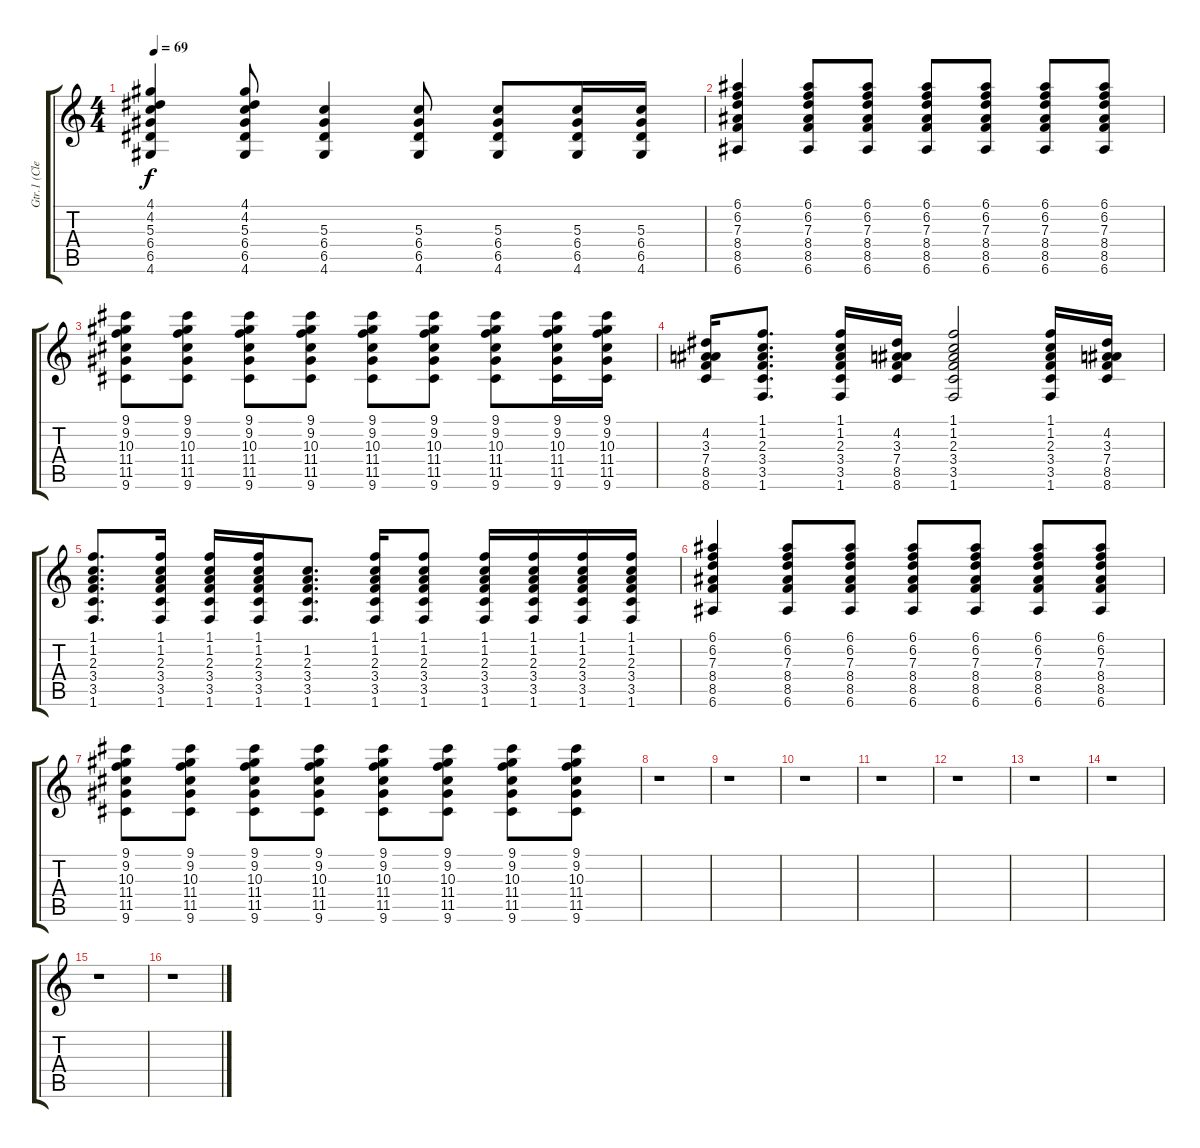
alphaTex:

\track ("Gtr.1 (Clean)" "Gtr.1 (Cle") {instrument electricguitarclean}
\staff {score tabs}
\tuning (E4 B3 G3 D3 A2 E2) {hide}
\ts (4 4)
\tempo 69
\clef g2
\ks c
(4.1 4.2 5.3 6.4 6.5 4.6).4{dy f} (4.1 4.2 5.3 6.4 6.5 4.6).8 (5.3 6.4 6.5 4.6).4 (5.3 6.4 6.5 4.6).8 (5.3 6.4 6.5 4.6).8 (5.3 6.4 6.5 4.6).16 (5.3 6.4 6.5 4.6).16 |
(6.1 6.2 7.3 8.4 8.5 6.6).4 (6.1 6.2 7.3 8.4 8.5 6.6).8 (6.1 6.2 7.3 8.4 8.5 6.6).8 (6.1 6.2 7.3 8.4 8.5 6.6).8 (6.1 6.2 7.3 8.4 8.5 6.6).8 (6.1 6.2 7.3 8.4 8.5 6.6).8 (6.1 6.2 7.3 8.4 8.5 6.6).8 |
(9.1 9.2 10.3 11.4 11.5 9.6).8 (9.1 9.2 10.3 11.4 11.5 9.6).8 (9.1 9.2 10.3 11.4 11.5 9.6).8 (9.1 9.2 10.3 11.4 11.5 9.6).8 (9.1 9.2 10.3 11.4 11.5 9.6).8 (9.1 9.2 10.3 11.4 11.5 9.6).8 (9.1 9.2 10.3 11.4 11.5 9.6).8 (9.1 9.2 10.3 11.4 11.5 9.6).16 (9.1 9.2 10.3 11.4 11.5 9.6).16 |
(4.2 3.3 7.4 8.5 8.6).16 (1.1 1.2 2.3 3.4 3.5 1.6).8{d} (1.1 1.2 2.3 3.4 3.5 1.6).16 (4.2 3.3 7.4 8.5 8.6).16 (1.1 1.2 2.3 3.4 3.5 1.6).2 (1.1 1.2 2.3 3.4 3.5 1.6).16 (4.2 3.3 7.4 8.5 8.6).16 |
(1.1 1.2 2.3 3.4 3.5 1.6).8{d} (1.1 1.2 2.3 3.4 3.5 1.6).16 (1.1 1.2 2.3 3.4 3.5 1.6).16 (1.1 1.2 2.3 3.4 3.5 1.6).16 (1.2 2.3 3.4 3.5 1.6).8{d} (1.1 1.2 2.3 3.4 3.5 1.6).16 (1.1 1.2 2.3 3.4 3.5 1.6).8 (1.1 1.2 2.3 3.4 3.5 1.6).16 (1.1 1.2 2.3 3.4 3.5 1.6).16 (1.1 1.2 2.3 3.4 3.5 1.6).16 (1.1 1.2 2.3 3.4 3.5 1.6).16 |
(6.1 6.2 7.3 8.4 8.5 6.6).4 (6.1 6.2 7.3 8.4 8.5 6.6).8 (6.1 6.2 7.3 8.4 8.5 6.6).8 (6.1 6.2 7.3 8.4 8.5 6.6).8 (6.1 6.2 7.3 8.4 8.5 6.6).8 (6.1 6.2 7.3 8.4 8.5 6.6).8 (6.1 6.2 7.3 8.4 8.5 6.6).8 |
(9.1 9.2 10.3 11.4 11.5 9.6).8 (9.1 9.2 10.3 11.4 11.5 9.6).8 (9.1 9.2 10.3 11.4 11.5 9.6).8 (9.1 9.2 10.3 11.4 11.5 9.6).8 (9.1 9.2 10.3 11.4 11.5 9.6).8 (9.1 9.2 10.3 11.4 11.5 9.6).8 (9.1 9.2 10.3 11.4 11.5 9.6).8 (9.1 9.2 10.3 11.4 11.5 9.6).8 |
r.1 |
r.1 |
r.1 |
r.1 |
r.1 |
r.1 |
r.1 |
r.1 |
r.1
